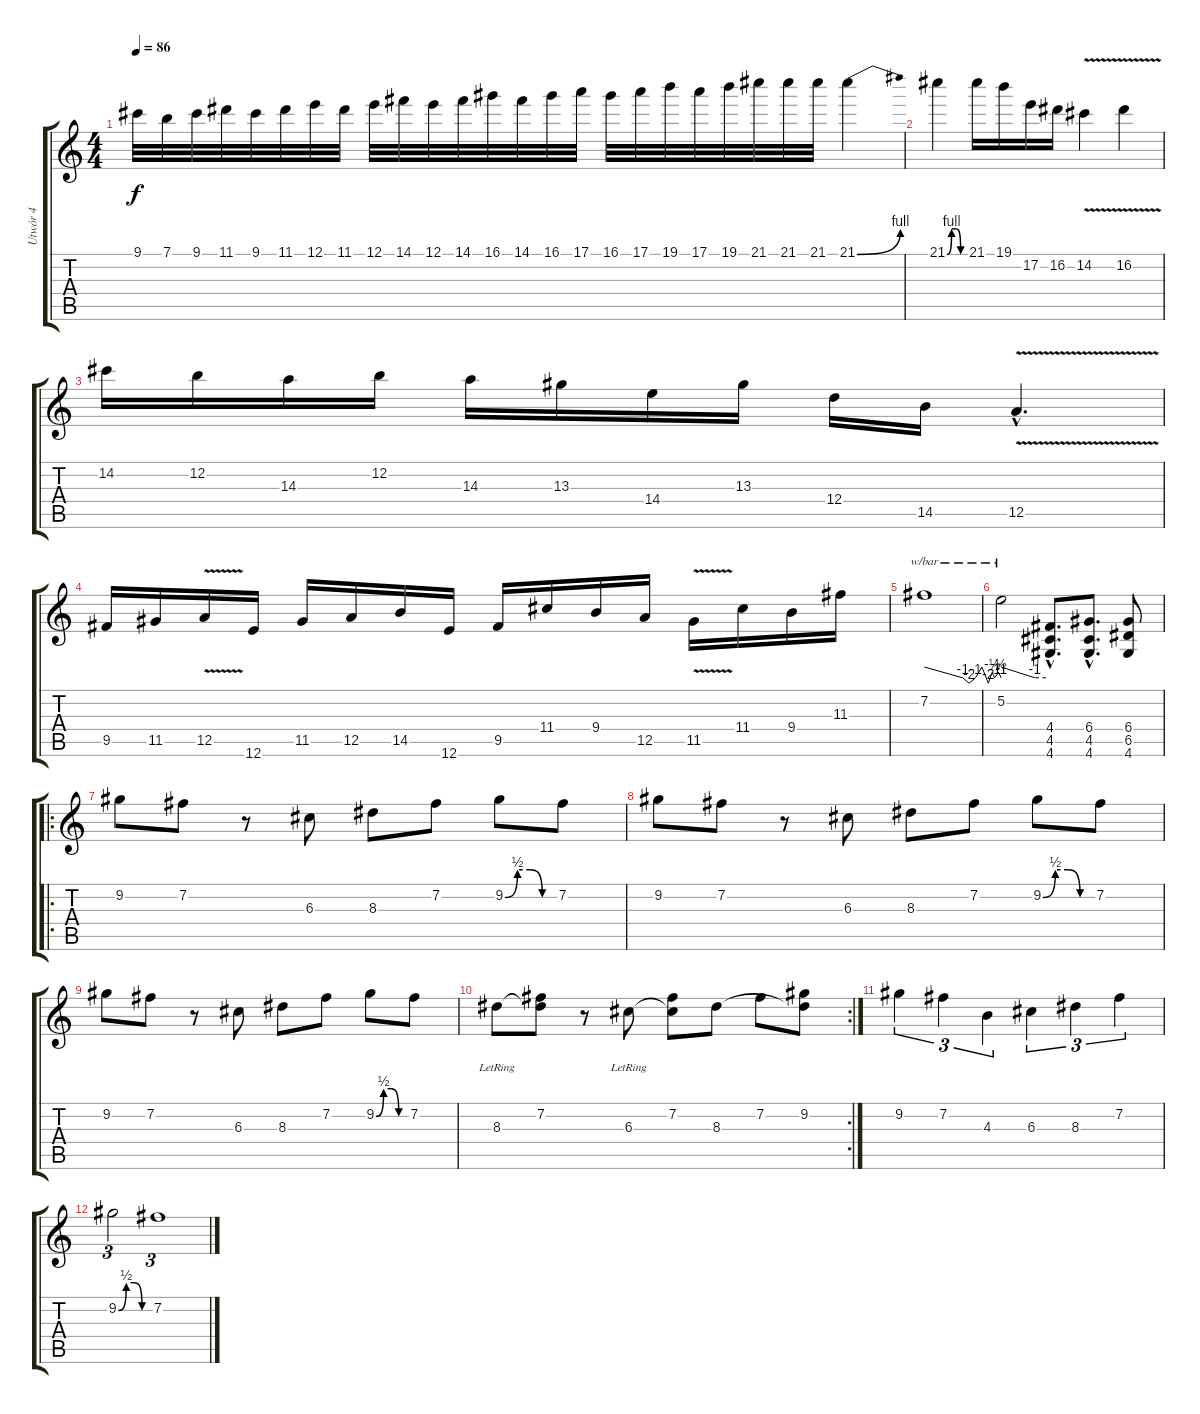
\track ("Utwór 4" "Utwór 4") {instrument distortionguitar}
\staff {score tabs}
\tuning (E4 B3 G3 D3 A2 E2) {hide}
\ts (4 4)
\tempo 86
\clef g2
\ks c
9.1.32{dy f} 7.1.32 9.1.32 11.1.32 9.1.32 11.1.32 12.1.32 11.1.32 12.1.32 14.1.32 12.1.32 14.1.32 16.1.32 14.1.32 16.1.32 17.1.32 16.1.32 17.1.32 19.1.32 17.1.32 19.1.32 21.1.32 21.1.32 21.1.32 21.1{be (bend 0 0 60 4)}.4 |
21.1{be (custom 0 0 15 4 30 4 45 0 60 0)}.4 21.1.16 19.1.16 17.2.16 16.2.16 14.2{v}.4 16.2{v}.4 |
14.2.16 12.2.16 14.3.16 12.2.16 14.3.16 13.3.16 14.4.16 13.3.16 12.4.16 14.5.16 12.5{v hac}.4{d} |
9.5.16 11.5.16 12.5{v}.16 12.6.16 11.5.16 12.5.16 14.5.16 12.6.16 9.5.16 11.4.16 9.4.16 12.5.16 11.5{v}.16 11.4.16 9.4.16 11.3.16 |
7.2.1{tbe (custom default 0 0 30 -4 35 -8 40 -4 45 0 50 -8 53 -2 55 -4 58 -2 60 -4)} |
5.2.2{tbe (custom default 0 0 45 -4 60 -4)} (4.4{hac} 4.5{hac} 4.6{hac}).8{d} (6.4{hac} 4.5{hac} 4.6{hac}).8{d} (6.4 6.5 4.6).8 |
\ro
9.2.8 7.2.8 r.8 6.3.8 8.3.8 7.2.8 9.2{be (custom 0 0 15 2 30 2 45 0 60 0)}.8 7.2.8 |
9.2.8 7.2.8 r.8 6.3.8 8.3.8 7.2.8 9.2{be (custom 0 0 15 2 30 2 45 0 60 0)}.8 7.2.8 |
9.2.8 7.2.8 r.8 6.3.8 8.3.8 7.2.8 9.2{be (custom 0 0 15 2 30 2 45 0 60 0)}.8 7.2.8 |
\rc 2
8.3{lr}.8 (7.2 8.3{t}).8 r.8 6.3{lr}.8 (7.2 6.3{t}).8 8.3.8 7.2.8 (9.2 8.3{t}).8 |
9.2.4{tu (3 2)} 7.2.4{tu (3 2)} 4.3.4{tu (3 2)} 6.3.4{tu (3 2)} 8.3.4{tu (3 2)} 7.2.4{tu (3 2)} |
9.2{be (custom 0 0 15 2 30 2 45 0 60 0)}.2{tu (3 2)} 7.2.1{tu (3 2)}
